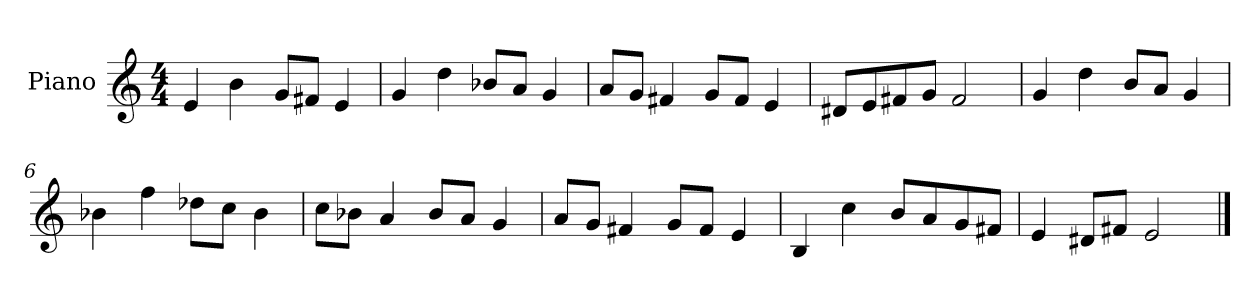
**kern
*part1
*staff1
*I"Piano
*I'Pno
*clefG2
*k[]
*M4/4
=1
4e/
4b\
8g/L
8f#X/J
4e/
=2
4g/
4dd\
8b-X/L
8a/J
4g/
=3
8a/L
8g/J
4f#X/
8g/L
8f#/J
4e/
=4
8d#X/L
8e/
8f#X/
8g/J
2f#/
=5
4g/
4dd\
8b/L
8a/J
4g/
=6
4b-X\
4ff\
8dd-X\L
8cc\J
4b-\
=7
8cc\L
8b-X\J
4a/
8b-/L
8a/J
4g/
=8
8a/L
8g/J
4f#X/
8g/L
8f#/J
4e/
=9
4B/
4cc\
8b/L
8a/
8g/
8f#X/J
=10
4e/
8d#X/L
8f#X/J
2e/
==
*-
